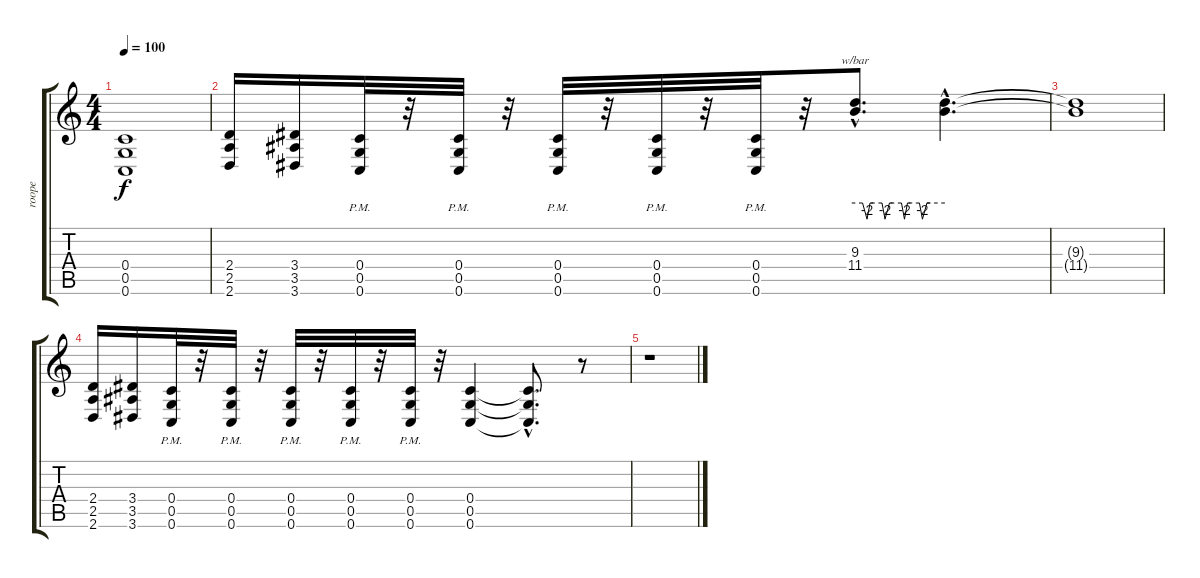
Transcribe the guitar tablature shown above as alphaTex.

\track ("roope" "roope") {instrument distortionguitar}
\staff {score tabs}
\tuning (D4 A3 F3 C3 G2 C2) {hide}
\ts (4 4)
\tempo 100
\clef g2
\ks c
(0.4{t} 0.5{t} 0.6{t}).1{dy f} |
(2.4 2.5 2.6).16 (3.4 3.5 3.6).16 (0.4{pm} 0.5{pm} 0.6{pm}).32 r.32 (0.4{pm} 0.5{pm} 0.6{pm}).32 r.32 (0.4{pm} 0.5{pm} 0.6{pm}).32 r.32 (0.4{pm} 0.5{pm} 0.6{pm}).32 r.32 (0.4{pm} 0.5{pm} 0.6{pm}).32 r.32 (9.3{hac} 11.4{hac}).8{d tbe (custom default 0 0 5 0 8 -8 10 0 12 0 18 0 20 -8 23 0 25 0 31 0 33 -8 35 0 37 0 43 0 45 -8 48 0 50 0 60 0)} (9.3{hac t} 11.4{hac t}).4{d} |
(9.3{t} 11.4{t}).1 |
(2.4 2.5 2.6).16 (3.4 3.5 3.6).16 (0.4{pm} 0.5{pm} 0.6{pm}).32 r.32 (0.4{pm} 0.5{pm} 0.6{pm}).32 r.32 (0.4{pm} 0.5{pm} 0.6{pm}).32 r.32 (0.4{pm} 0.5{pm} 0.6{pm}).32 r.32 (0.4{pm} 0.5{pm} 0.6{pm}).32 r.32 (0.4 0.5 0.6).4 (0.4{hac t} 0.5{hac t} 0.6{hac t}).8{d} r.8 |
r.1
